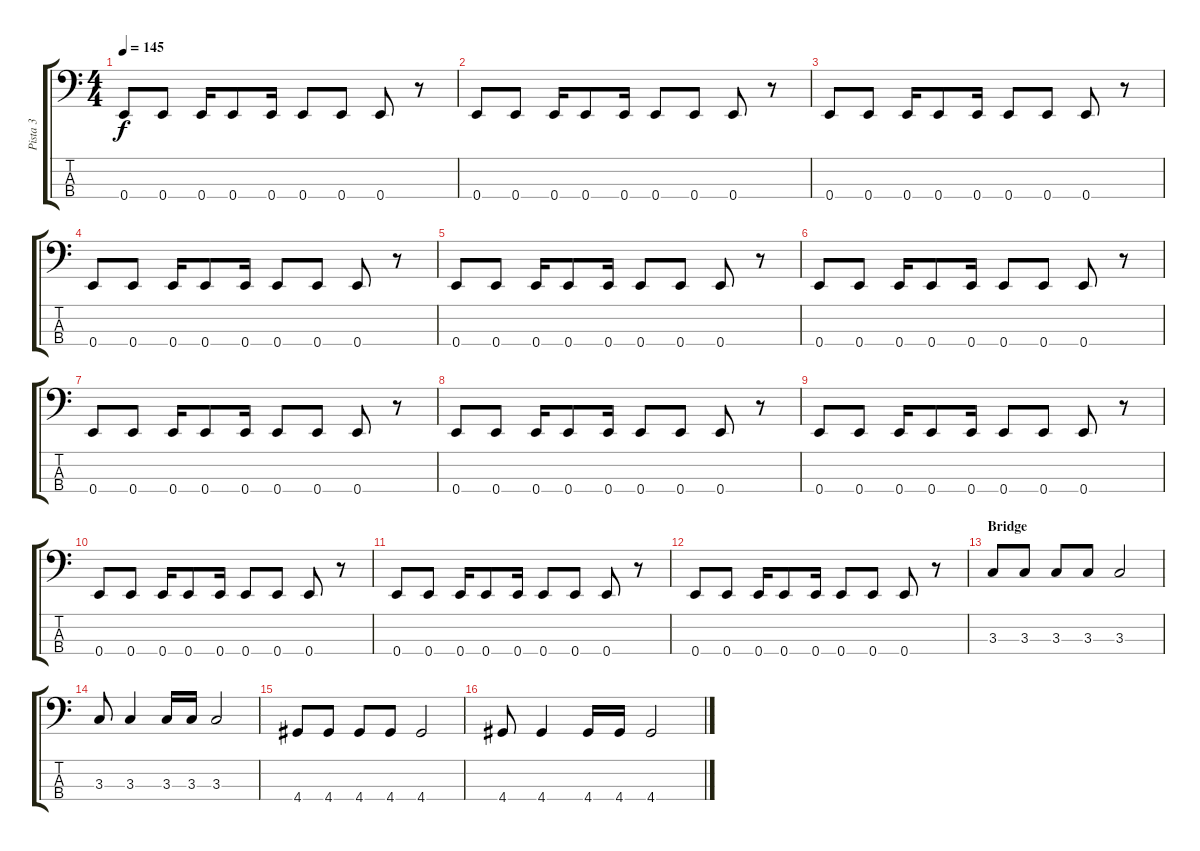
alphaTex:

\track ("Pista 3" "Pista 3") {instrument electricbasspick}
\staff {score tabs}
\tuning (G2 D2 A1 E1) {hide}
\ts (4 4)
\tempo 145
\clef f4
\ks c
0.4.8{dy f} 0.4.8 0.4.16 0.4.8 0.4.16 0.4.8 0.4.8 0.4.8 r.8 |
0.4.8 0.4.8 0.4.16 0.4.8 0.4.16 0.4.8 0.4.8 0.4.8 r.8 |
0.4.8 0.4.8 0.4.16 0.4.8 0.4.16 0.4.8 0.4.8 0.4.8 r.8 |
0.4.8 0.4.8 0.4.16 0.4.8 0.4.16 0.4.8 0.4.8 0.4.8 r.8 |
0.4.8 0.4.8 0.4.16 0.4.8 0.4.16 0.4.8 0.4.8 0.4.8 r.8 |
0.4.8 0.4.8 0.4.16 0.4.8 0.4.16 0.4.8 0.4.8 0.4.8 r.8 |
0.4.8 0.4.8 0.4.16 0.4.8 0.4.16 0.4.8 0.4.8 0.4.8 r.8 |
0.4.8 0.4.8 0.4.16 0.4.8 0.4.16 0.4.8 0.4.8 0.4.8 r.8 |
0.4.8 0.4.8 0.4.16 0.4.8 0.4.16 0.4.8 0.4.8 0.4.8 r.8 |
0.4.8 0.4.8 0.4.16 0.4.8 0.4.16 0.4.8 0.4.8 0.4.8 r.8 |
0.4.8 0.4.8 0.4.16 0.4.8 0.4.16 0.4.8 0.4.8 0.4.8 r.8 |
0.4.8 0.4.8 0.4.16 0.4.8 0.4.16 0.4.8 0.4.8 0.4.8 r.8 |
\section ("" "Bridge")
3.3.8 3.3.8 3.3.8 3.3.8 3.3.2 |
3.3.8 3.3.4 3.3.16 3.3.16 3.3.2 |
4.4.8 4.4.8 4.4.8 4.4.8 4.4.2 |
4.4.8 4.4.4 4.4.16 4.4.16 4.4.2
